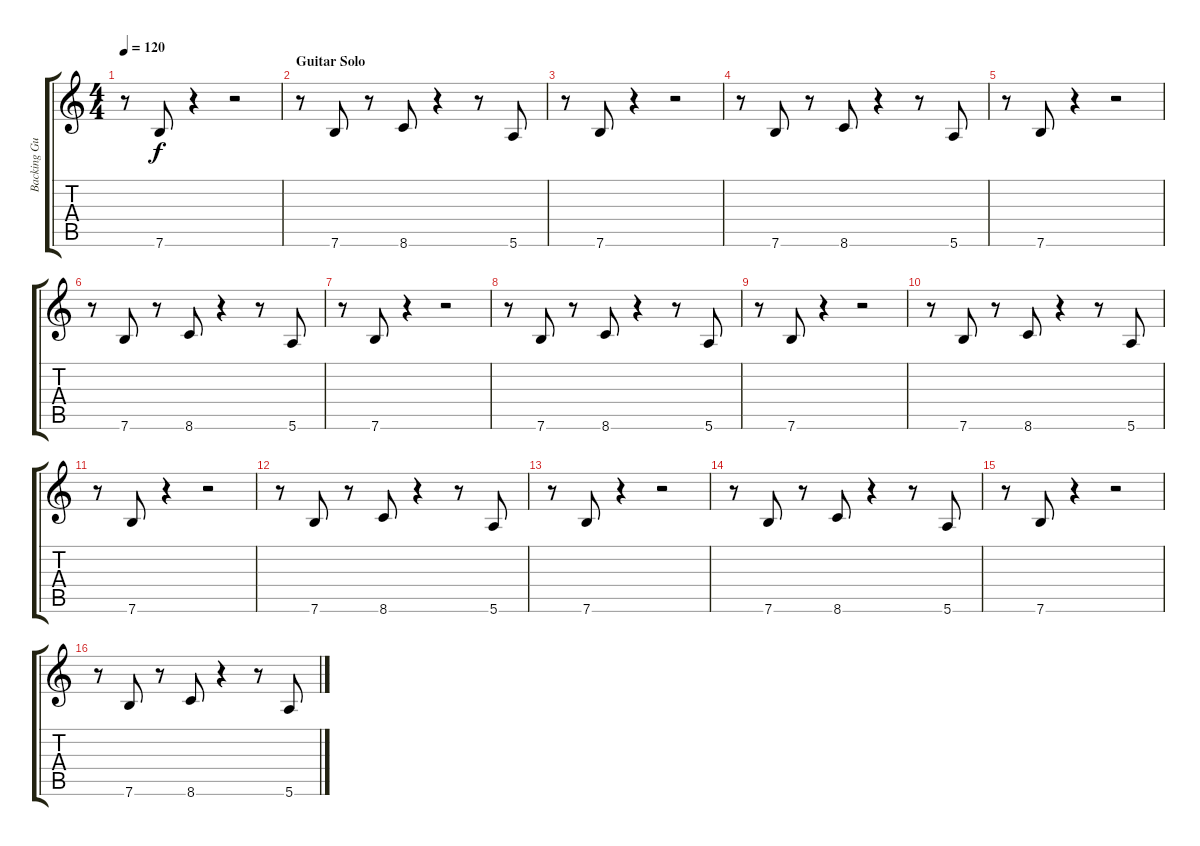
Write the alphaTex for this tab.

\track ("Backing Guitar" "Backing Gu") {instrument distortionguitar}
\staff {score tabs}
\tuning (E4 B3 G3 D3 A2 E2) {hide}
\ts (4 4)
\tempo 120
\clef g2
\ks c
r.8{dy f} 7.6.8 r.4 r.2 |
\section ("" "Guitar Solo")
r.8 7.6.8 r.8 8.6.8 r.4 r.8 5.6.8 |
r.8 7.6.8 r.4 r.2 |
r.8 7.6.8 r.8 8.6.8 r.4 r.8 5.6.8 |
r.8 7.6.8 r.4 r.2 |
r.8 7.6.8 r.8 8.6.8 r.4 r.8 5.6.8 |
r.8 7.6.8 r.4 r.2 |
r.8 7.6.8 r.8 8.6.8 r.4 r.8 5.6.8 |
r.8 7.6.8 r.4 r.2 |
r.8 7.6.8 r.8 8.6.8 r.4 r.8 5.6.8 |
r.8 7.6.8 r.4 r.2 |
r.8 7.6.8 r.8 8.6.8 r.4 r.8 5.6.8 |
r.8 7.6.8 r.4 r.2 |
r.8 7.6.8 r.8 8.6.8 r.4 r.8 5.6.8 |
r.8 7.6.8 r.4 r.2 |
r.8 7.6.8 r.8 8.6.8 r.4 r.8 5.6.8
